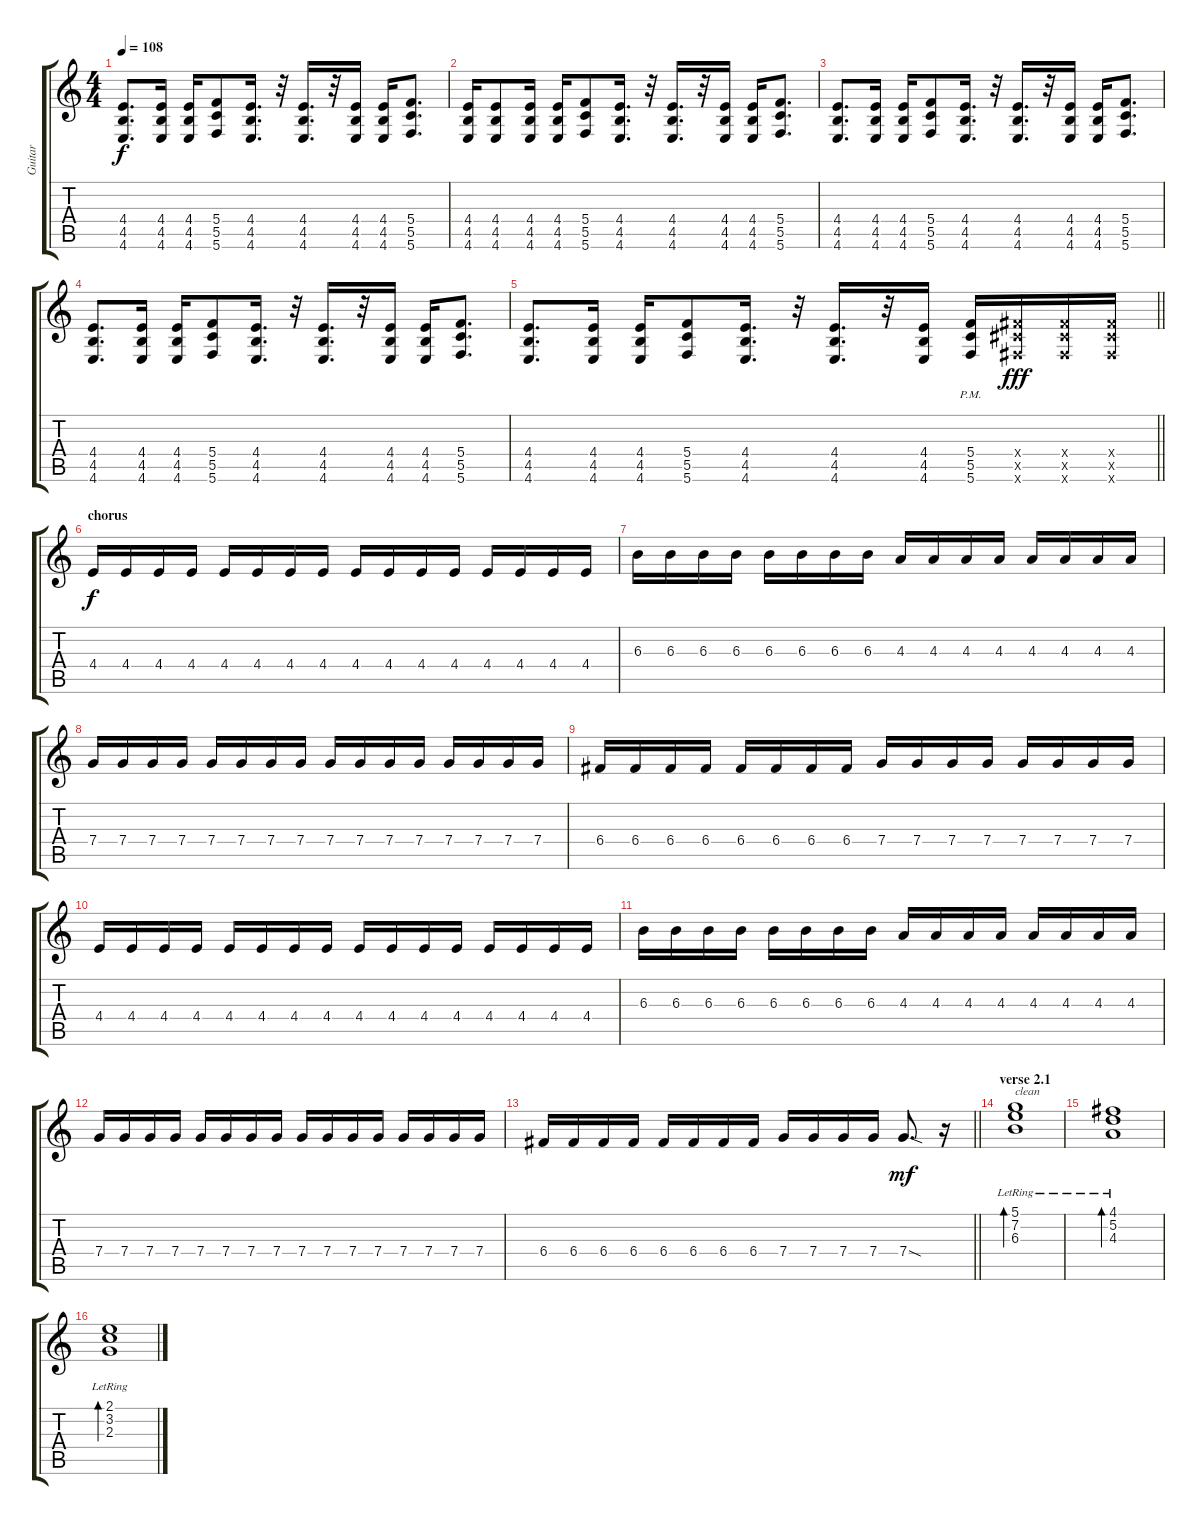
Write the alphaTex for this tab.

\track ("Guitar" "Guitar") {instrument distortionguitar}
\staff {score tabs}
\tuning (D4 A3 F3 C3 G2 C2) {hide}
\ts (4 4)
\tempo 108
\clef g2
\ks c
(4.4 4.5 4.6).8{d dy f} (4.4 4.5 4.6).16 (4.4 4.5 4.6).16 (5.4 5.5 5.6).8 (4.4 4.5 4.6).16{d} r.32 (4.4 4.5 4.6).16{d} r.32 (4.4 4.5 4.6).16 (4.4 4.5 4.6).16 (5.4 5.5 5.6).8{d} |
(4.4 4.5 4.6).16 (4.4 4.5 4.6).8 (4.4 4.5 4.6).16 (4.4 4.5 4.6).16 (5.4 5.5 5.6).8 (4.4 4.5 4.6).16{d} r.32 (4.4 4.5 4.6).16{d} r.32 (4.4 4.5 4.6).16 (4.4 4.5 4.6).16 (5.4 5.5 5.6).8{d} |
(4.4 4.5 4.6).8{d} (4.4 4.5 4.6).16 (4.4 4.5 4.6).16 (5.4 5.5 5.6).8 (4.4 4.5 4.6).16{d} r.32 (4.4 4.5 4.6).16{d} r.32 (4.4 4.5 4.6).16 (4.4 4.5 4.6).16 (5.4 5.5 5.6).8{d} |
(4.4 4.5 4.6).8{d} (4.4 4.5 4.6).16 (4.4 4.5 4.6).16 (5.4 5.5 5.6).8 (4.4 4.5 4.6).16{d} r.32 (4.4 4.5 4.6).16{d} r.32 (4.4 4.5 4.6).16 (4.4 4.5 4.6).16 (5.4 5.5 5.6).8{d} |
\barLineRight lightlight
(4.4 4.5 4.6).8{d} (4.4 4.5 4.6).16 (4.4 4.5 4.6).16 (5.4 5.5 5.6).8 (4.4 4.5 4.6).16{d} r.32 (4.4 4.5 4.6).16{d} r.32 (4.4 4.5 4.6).16 (5.4{pm} 5.5{pm} 5.6{pm}).16 (6.4{x} 6.5{x} 6.6{x}).16{dy fff} (6.4{x} 6.5{x} 6.6{x}).16 (6.4{x} 6.5{x} 6.6{x}).16 |
\section ("" "chorus")
4.4.16{dy f} 4.4.16 4.4.16 4.4.16 4.4.16 4.4.16 4.4.16 4.4.16 4.4.16 4.4.16 4.4.16 4.4.16 4.4.16 4.4.16 4.4.16 4.4.16 |
6.3.16 6.3.16 6.3.16 6.3.16 6.3.16 6.3.16 6.3.16 6.3.16 4.3.16 4.3.16 4.3.16 4.3.16 4.3.16 4.3.16 4.3.16 4.3.16 |
7.4.16 7.4.16 7.4.16 7.4.16 7.4.16 7.4.16 7.4.16 7.4.16 7.4.16 7.4.16 7.4.16 7.4.16 7.4.16 7.4.16 7.4.16 7.4.16 |
6.4.16 6.4.16 6.4.16 6.4.16 6.4.16 6.4.16 6.4.16 6.4.16 7.4.16 7.4.16 7.4.16 7.4.16 7.4.16 7.4.16 7.4.16 7.4.16 |
4.4.16 4.4.16 4.4.16 4.4.16 4.4.16 4.4.16 4.4.16 4.4.16 4.4.16 4.4.16 4.4.16 4.4.16 4.4.16 4.4.16 4.4.16 4.4.16 |
6.3.16 6.3.16 6.3.16 6.3.16 6.3.16 6.3.16 6.3.16 6.3.16 4.3.16 4.3.16 4.3.16 4.3.16 4.3.16 4.3.16 4.3.16 4.3.16 |
7.4.16 7.4.16 7.4.16 7.4.16 7.4.16 7.4.16 7.4.16 7.4.16 7.4.16 7.4.16 7.4.16 7.4.16 7.4.16 7.4.16 7.4.16 7.4.16 |
\barLineRight lightlight
6.4.16 6.4.16 6.4.16 6.4.16 6.4.16 6.4.16 6.4.16 6.4.16 7.4.16 7.4.16 7.4.16 7.4.16 7.4{sod}.8{d dy mf} r.16 |
\section ("" "verse 2.1")
(5.1 7.2 6.3{lr}).1{bd 240 txt "clean" volume 13 instrument acousticguitarsteel} |
(4.1 5.2 4.3{lr}).1{bd 240} |
(2.1 3.2 2.3{lr}).1{bd 240}
